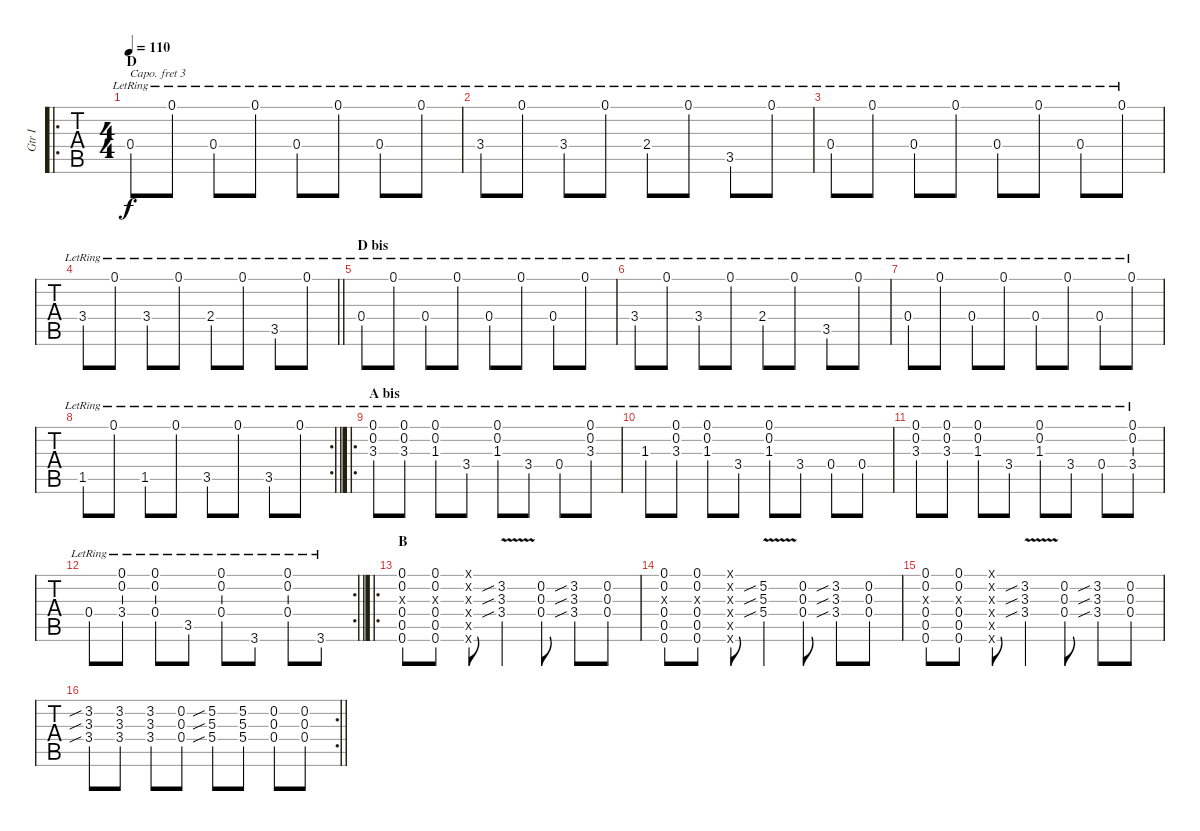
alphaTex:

\track ("Gtr I" "Gtr I") {instrument acousticguitarsteel}
\staff {tabs}
\capo 3
\tuning (E4 B3 Ab3 E3 B2 E2) {hide}
\ro
\ts (4 4)
\section ("" "D")
\tempo 110
\clef g2
\ks c
0.4{lr}.8{dy f} 0.1{lr}.8 0.4{lr}.8 0.1{lr}.8 0.4{lr}.8 0.1{lr}.8 0.4{lr}.8 0.1{lr}.8 |
3.4{lr}.8 0.1{lr}.8 3.4{lr}.8 0.1{lr}.8 2.4{lr}.8 0.1{lr}.8 3.5{lr}.8 0.1{lr}.8 |
0.4{lr}.8 0.1{lr}.8 0.4{lr}.8 0.1{lr}.8 0.4{lr}.8 0.1{lr}.8 0.4{lr}.8 0.1{lr}.8 |
\barLineRight lightlight
3.4{lr}.8 0.1{lr}.8 3.4{lr}.8 0.1{lr}.8 2.4{lr}.8 0.1{lr}.8 3.5{lr}.8 0.1{lr}.8 |
\section ("" "D bis")
0.4{lr}.8 0.1{lr}.8 0.4{lr}.8 0.1{lr}.8 0.4{lr}.8 0.1{lr}.8 0.4{lr}.8 0.1{lr}.8 |
3.4{lr}.8 0.1{lr}.8 3.4{lr}.8 0.1{lr}.8 2.4{lr}.8 0.1{lr}.8 3.5{lr}.8 0.1{lr}.8 |
0.4{lr}.8 0.1{lr}.8 0.4{lr}.8 0.1{lr}.8 0.4{lr}.8 0.1{lr}.8 0.4{lr}.8 0.1{lr}.8 |
\rc 2
\barLineRight lightlight
1.5{lr}.8 0.1{lr}.8 1.5{lr}.8 0.1{lr}.8 3.5{lr}.8 0.1{lr}.8 3.5{lr}.8 0.1{lr}.8 |
\ro
\section ("" "A bis")
(0.1{lr} 0.2{lr} 3.3{lr}).8 (0.1{lr} 0.2{lr} 3.3{lr}).8 (0.1{lr} 0.2{lr} 1.3{lr}).8 3.4{lr}.8 (0.1{lr} 0.2{lr} 1.3{lr}).8 3.4{lr}.8 0.4{lr}.8 (0.1{lr} 0.2{lr} 3.3{lr}).8 |
1.3{lr}.8 (0.1{lr} 0.2{lr} 3.3{lr}).8 (0.1{lr} 0.2{lr} 1.3{lr}).8 3.4{lr}.8 (0.1{lr} 0.2{lr} 1.3{lr}).8 3.4{lr}.8 0.4{lr}.8 0.4{lr}.8 |
(0.1{lr} 0.2{lr} 3.3{lr}).8 (0.1{lr} 0.2{lr} 3.3{lr}).8 (0.1{lr} 0.2{lr} 1.3{lr}).8 3.4{lr}.8 (0.1{lr} 0.2{lr} 1.3{lr}).8 3.4{lr}.8 0.4{lr}.8 (0.1{lr} 0.2{lr} 3.4{lr}).8 |
\rc 2
\barLineRight lightlight
0.4{lr}.8 (0.1{lr} 0.2{lr} 3.4{lr}).8 (0.1{lr} 0.2{lr} 0.4{lr}).8 3.5{lr}.8 (0.1{lr} 0.2{lr} 0.4{lr}).8 3.6{lr}.8 (0.1{lr} 0.2{lr} 0.4{lr}).8 3.6{lr}.8 |
\ro
\section ("" "B")
(0.1 0.2 0.3{x} 0.4 0.5 0.6).8 (0.1 0.2 0.3{x} 0.4 0.5 0.6).8 (0.1{x} 0.2{x} 0.3{x} 0.4{x} 0.5{x} 0.6{x}).8 (3.2{v sib} 3.3{sib} 3.4{sib}).4 (0.2 0.3 0.4).8 (3.2{sib} 3.3{sib} 3.4{sib}).8 (0.2 0.3 0.4).8 |
(0.1 0.2 0.3{x} 0.4 0.5 0.6).8 (0.1 0.2 0.3{x} 0.4 0.5 0.6).8 (0.1{x} 0.2{x} 0.3{x} 0.4{x} 0.5{x} 0.6{x}).8 (5.2{v sib} 5.3{sib} 5.4{sib}).4 (0.2 0.3 0.4).8 (3.2{sib} 3.3{sib} 3.4{sib}).8 (0.2 0.3 0.4).8 |
(0.1 0.2 0.3{x} 0.4 0.5 0.6).8 (0.1 0.2 0.3{x} 0.4 0.5 0.6).8 (0.1{x} 0.2{x} 0.3{x} 0.4{x} 0.5{x} 0.6{x}).8 (3.2{v sib} 3.3{sib} 3.4{sib}).4 (0.2 0.3 0.4).8 (3.2{sib} 3.3{sib} 3.4{sib}).8 (0.2 0.3 0.4).8 |
\rc 2
\barLineRight lightlight
(3.2{sib} 3.3{sib} 3.4{sib}).8 (3.2 3.3 3.4).8 (3.2 3.3 3.4).8 (0.2 0.3 0.4).8 (5.2{sib} 5.3{sib} 5.4{sib}).8 (5.2 5.3 5.4).8 (0.2 0.3 0.4).8 (0.2 0.3 0.4).8
